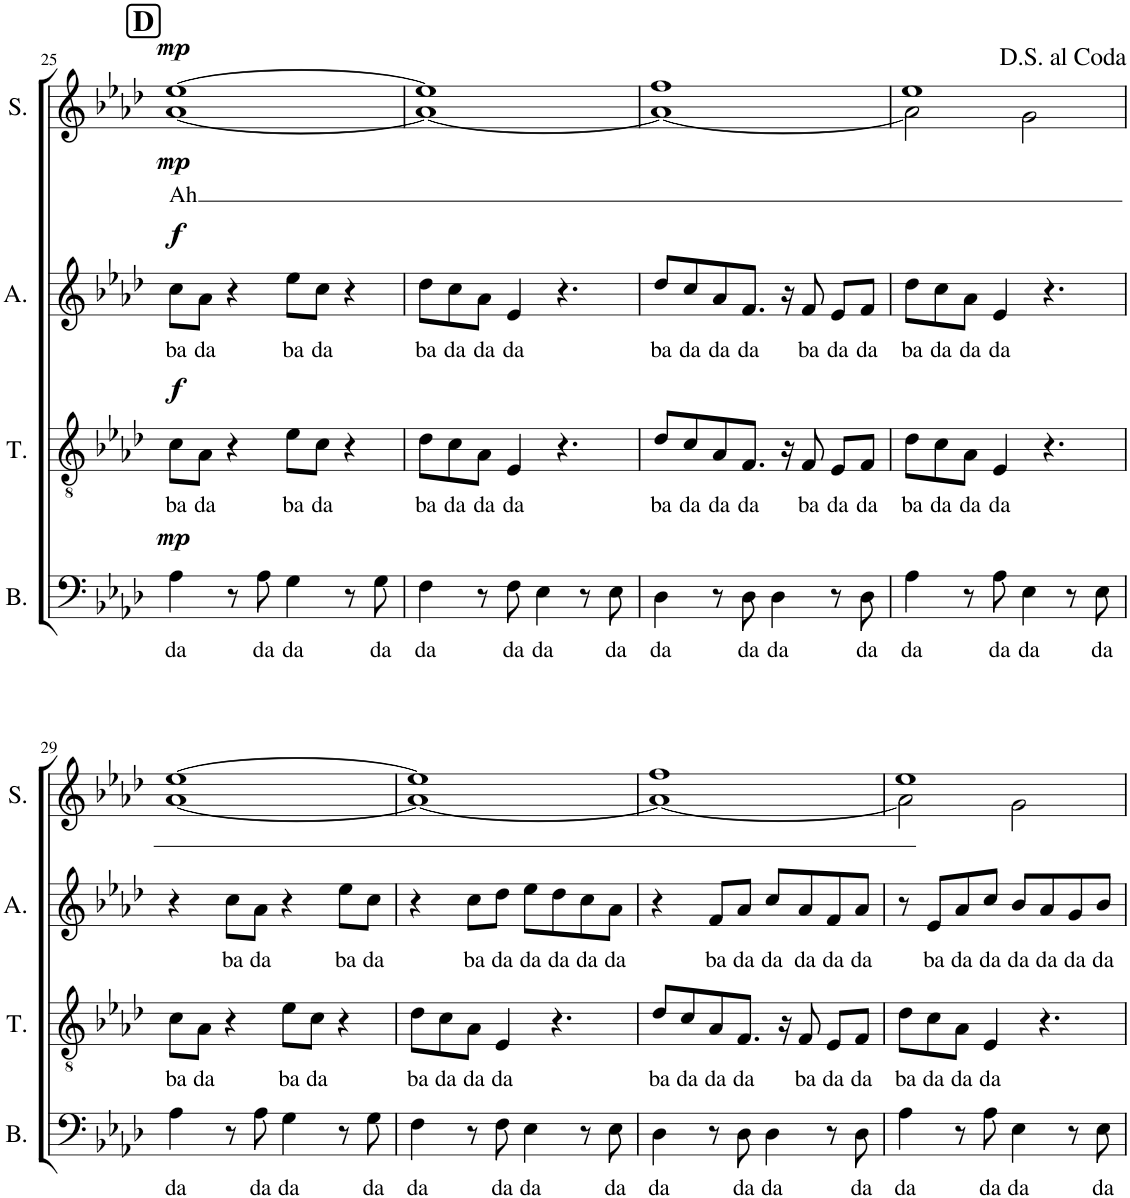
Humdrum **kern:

**kern	**text	**dynam	**kern	**text	**dynam	**kern	**text	**dynam	**kern	**text	**dynam
*part4	*part4	*part4	*part3	*part3	*part3	*part2	*part2	*part2	*part1	*part1	*part1
*staff4	*staff4	*staff4	*staff3	*staff3	*staff3	*staff2	*staff2	*staff2	*staff1	*staff1	*staff1
*I"Bass	*	*	*I"Tenor	*	*	*I"Alto	*	*	*I"Soprano	*	*
*I'B.	*	*	*I'T.	*	*	*I'A.	*	*	*I'S.	*	*
!!LO:PB:g=z
*clefF4	*	*	*clefGv2	*	*	*clefG2	*	*	*clefG2	*	*
*k[b-e-a-d-]	*	*	*k[b-e-a-d-]	*	*	*k[b-e-a-d-]	*	*	*k[b-e-a-d-]	*	*
*M4/4	*	*	*M4/4	*	*	*M4/4	*	*	*M4/4	*	*
!!LO:REH:place=s1:a:B:cj:fs=14:t=D
=25	=25	=25	=25	=25	=25	=25	=25	=25	=25	=25	=25
!	!LO:LY:b	!LO:DY:a	!	!LO:LY:b	!LO:DY:a	!	!LO:LY:b	!LO:DY:a	!	!LO:LY:b	!LO:DY:a
*	*	*	*	*	*	*	*	*	*^	*	*
!	!	!	!	!	!	!	!	!	!	!	!	!LO:DY:n=1:b
4A-\	da	mp	8c\L	ba	f	8cc\L	ba	f	[1ee-	[1a-	Ah	mp mp
!	!	!	!	!LO:LY:b	!	!	!LO:LY:b	!	!	!	!	!
.	.	.	8A-\J	da	.	8a-\J	da	.	.	.	.	.
8r	.	.	4r	.	.	4r	.	.	.	.	.	.
!	!LO:LY:b	!	!	!	!	!	!	!	!	!	!	!
8A-\	da	.	.	.	.	.	.	.	.	.	.	.
!	!LO:LY:b	!	!	!LO:LY:b	!	!	!LO:LY:b	!	!	!	!	!
4G\	da	.	8e-\L	ba	.	8ee-\L	ba	.	.	.	.	.
!	!	!	!	!LO:LY:b	!	!	!LO:LY:b	!	!	!	!	!
.	.	.	8c\J	da	.	8cc\J	da	.	.	.	.	.
8r	.	.	4r	.	.	4r	.	.	.	.	.	.
!	!LO:LY:b	!	!	!	!	!	!	!	!	!	!	!
8G\	da	.	.	.	.	.	.	.	.	.	.	.
=26	=26	=26	=26	=26	=26	=26	=26	=26	=26	=26	=26	=26
!	!LO:LY:b	!	!	!LO:LY:b	!	!	!LO:LY:b	!	!	!	!	!
4F\	da	.	8d-\L	ba	.	8dd-\L	ba	.	1ee-]	1a-_	.	.
!	!	!	!	!LO:LY:b	!	!	!LO:LY:b	!	!	!	!	!
.	.	.	8c\	da	.	8cc\	da	.	.	.	.	.
!	!	!	!	!LO:LY:b	!	!	!LO:LY:b	!	!	!	!	!
8r	.	.	8A-\J	da	.	8a-\J	da	.	.	.	.	.
!	!LO:LY:b	!	!	!LO:LY:b	!	!	!LO:LY:b	!	!	!	!	!
8F\	da	.	4E-/	da	.	4e-/	da	.	.	.	.	.
!	!LO:LY:b	!	!	!	!	!	!	!	!	!	!	!
4E-\	da	.	.	.	.	.	.	.	.	.	.	.
.	.	.	4.r	.	.	4.r	.	.	.	.	.	.
8r	.	.	.	.	.	.	.	.	.	.	.	.
!	!LO:LY:b	!	!	!	!	!	!	!	!	!	!	!
8E-\	da	.	.	.	.	.	.	.	.	.	.	.
=27	=27	=27	=27	=27	=27	=27	=27	=27	=27	=27	=27	=27
!	!LO:LY:b	!	!	!LO:LY:b	!	!	!LO:LY:b	!	!	!	!	!
4D-\	da	.	8d-/L	ba	.	8dd-/L	ba	.	1ff	1a-_	.	.
!	!	!	!	!LO:LY:b	!	!	!LO:LY:b	!	!	!	!	!
.	.	.	8c/	da	.	8cc/	da	.	.	.	.	.
!	!	!	!	!LO:LY:b	!	!	!LO:LY:b	!	!	!	!	!
8r	.	.	8A-/	da	.	8a-/	da	.	.	.	.	.
!	!LO:LY:b	!	!	!LO:LY:b	!	!	!LO:LY:b	!	!	!	!	!
8D-\	da	.	8.F/J	da	.	8.f/J	da	.	.	.	.	.
!	!LO:LY:b	!	!	!	!	!	!	!	!	!	!	!
4D-\	da	.	.	.	.	.	.	.	.	.	.	.
.	.	.	16r	.	.	16r	.	.	.	.	.	.
!	!	!	!	!LO:LY:b	!	!	!LO:LY:b	!	!	!	!	!
.	.	.	8F/	ba	.	8f/	ba	.	.	.	.	.
!	!	!	!	!LO:LY:b	!	!	!LO:LY:b	!	!	!	!	!
8r	.	.	8E-/L	da	.	8e-/L	da	.	.	.	.	.
!	!LO:LY:b	!	!	!LO:LY:b	!	!	!LO:LY:b	!	!	!	!	!
8D-\	da	.	8F/J	da	.	8f/J	da	.	.	.	.	.
=28	=28	=28	=28	=28	=28	=28	=28	=28	=28	=28	=28	=28
!	!LO:LY:b	!	!	!LO:LY:b	!	!	!LO:LY:b	!	!	!	!	!
4A-\	da	.	8d-\L	ba	.	8dd-\L	ba	.	1ee-	2a-\]	.	.
!	!	!	!	!LO:LY:b	!	!	!LO:LY:b	!	!	!	!	!
.	.	.	8c\	da	.	8cc\	da	.	.	.	.	.
!	!	!	!	!LO:LY:b	!	!	!LO:LY:b	!	!	!	!	!
8r	.	.	8A-\J	da	.	8a-\J	da	.	.	.	.	.
!	!LO:LY:b	!	!	!LO:LY:b	!	!	!LO:LY:b	!	!	!	!	!
8A-\	da	.	4E-/	da	.	4e-/	da	.	.	.	.	.
!	!LO:LY:b	!	!	!	!	!	!	!	!	!	!	!
4E-\	da	.	.	.	.	.	.	.	.	2g\	.	.
.	.	.	4.r	.	.	4.r	.	.	.	.	.	.
8r	.	.	.	.	.	.	.	.	.	.	.	.
!	!LO:LY:b	!	!	!	!	!	!	!	!	!	!	!
8E-\	da	.	.	.	.	.	.	.	.	.	.	.
!!LO:LB:g=z	!!
=29	=29	=29	=29	=29	=29	=29	=29	=29	=29	=29	=29	=29
!	!LO:LY:b	!	!	!LO:LY:b	!	!	!	!	!	!	!	!
4A-\	da	.	8c\L	ba	.	4r	.	.	[1ee-	[1a-	.	.
!	!	!	!	!LO:LY:b	!	!	!	!	!	!	!	!
.	.	.	8A-\J	da	.	.	.	.	.	.	.	.
!	!	!	!	!	!	!	!LO:LY:b	!	!	!	!	!
8r	.	.	4r	.	.	8cc\L	ba	.	.	.	.	.
!	!LO:LY:b	!	!	!	!	!	!LO:LY:b	!	!	!	!	!
8A-\	da	.	.	.	.	8a-\J	da	.	.	.	.	.
!	!LO:LY:b	!	!	!LO:LY:b	!	!	!	!	!	!	!	!
4G\	da	.	8e-\L	ba	.	4r	.	.	.	.	.	.
!	!	!	!	!LO:LY:b	!	!	!	!	!	!	!	!
.	.	.	8c\J	da	.	.	.	.	.	.	.	.
!	!	!	!	!	!	!	!LO:LY:b	!	!	!	!	!
8r	.	.	4r	.	.	8ee-\L	ba	.	.	.	.	.
!	!LO:LY:b	!	!	!	!	!	!LO:LY:b	!	!	!	!	!
8G\	da	.	.	.	.	8cc\J	da	.	.	.	.	.
=30	=30	=30	=30	=30	=30	=30	=30	=30	=30	=30	=30	=30
!	!LO:LY:b	!	!	!LO:LY:b	!	!	!	!	!	!	!	!
4F\	da	.	8d-\L	ba	.	4r	.	.	1ee-]	1a-_	.	.
!	!	!	!	!LO:LY:b	!	!	!	!	!	!	!	!
.	.	.	8c\	da	.	.	.	.	.	.	.	.
!	!	!	!	!LO:LY:b	!	!	!LO:LY:b	!	!	!	!	!
8r	.	.	8A-\J	da	.	8cc\L	ba	.	.	.	.	.
!	!LO:LY:b	!	!	!LO:LY:b	!	!	!LO:LY:b	!	!	!	!	!
8F\	da	.	4E-/	da	.	8dd-\J	da	.	.	.	.	.
!	!LO:LY:b	!	!	!	!	!	!LO:LY:b	!	!	!	!	!
4E-\	da	.	.	.	.	8ee-\L	da	.	.	.	.	.
!	!	!	!	!	!	!	!LO:LY:b	!	!	!	!	!
.	.	.	4.r	.	.	8dd-\	da	.	.	.	.	.
!	!	!	!	!	!	!	!LO:LY:b	!	!	!	!	!
8r	.	.	.	.	.	8cc\	da	.	.	.	.	.
!	!LO:LY:b	!	!	!	!	!	!LO:LY:b	!	!	!	!	!
8E-\	da	.	.	.	.	8a-\J	da	.	.	.	.	.
=31	=31	=31	=31	=31	=31	=31	=31	=31	=31	=31	=31	=31
!	!LO:LY:b	!	!	!LO:LY:b	!	!	!	!	!	!	!	!
4D-\	da	.	8d-/L	ba	.	4r	.	.	1ff	1a-_	.	.
!	!	!	!	!LO:LY:b	!	!	!	!	!	!	!	!
.	.	.	8c/	da	.	.	.	.	.	.	.	.
!	!	!	!	!LO:LY:b	!	!	!LO:LY:b	!	!	!	!	!
8r	.	.	8A-/	da	.	8f/L	ba	.	.	.	.	.
!	!LO:LY:b	!	!	!LO:LY:b	!	!	!LO:LY:b	!	!	!	!	!
8D-\	da	.	8.F/J	da	.	8a-/J	da	.	.	.	.	.
!	!LO:LY:b	!	!	!	!	!	!LO:LY:b	!	!	!	!	!
4D-\	da	.	.	.	.	8cc/L	da	.	.	.	.	.
.	.	.	16r	.	.	.	.	.	.	.	.	.
!	!	!	!	!LO:LY:b	!	!	!LO:LY:b	!	!	!	!	!
.	.	.	8F/	ba	.	8a-/	da	.	.	.	.	.
!	!	!	!	!LO:LY:b	!	!	!LO:LY:b	!	!	!	!	!
8r	.	.	8E-/L	da	.	8f/	da	.	.	.	.	.
!	!LO:LY:b	!	!	!LO:LY:b	!	!	!LO:LY:b	!	!	!	!	!
8D-\	da	.	8F/J	da	.	8a-/J	da	.	.	.	.	.
=32	=32	=32	=32	=32	=32	=32	=32	=32	=32	=32	=32	=32
!	!LO:LY:b	!	!	!LO:LY:b	!	!	!	!	!	!	!	!
4A-\	da	.	8d-\L	ba	.	8r	.	.	1ee-	2a-\]	.	.
!	!	!	!	!LO:LY:b	!	!	!LO:LY:b	!	!	!	!	!
.	.	.	8c\	da	.	8e-/L	ba	.	.	.	.	.
!	!	!	!	!LO:LY:b	!	!	!LO:LY:b	!	!	!	!	!
8r	.	.	8A-\J	da	.	8a-/	da	.	.	.	.	.
!	!LO:LY:b	!	!	!LO:LY:b	!	!	!LO:LY:b	!	!	!	!	!
8A-\	da	.	4E-/	da	.	8cc/J	da	.	.	.	.	.
!	!LO:LY:b	!	!	!	!	!	!LO:LY:b	!	!	!	!	!
4E-\	da	.	.	.	.	8b-/L	da	.	.	2g\	.	.
!	!	!	!	!	!	!	!LO:LY:b	!	!	!	!	!
.	.	.	4.r	.	.	8a-/	da	.	.	.	.	.
!	!	!	!	!	!	!	!LO:LY:b	!	!	!	!	!
8r	.	.	.	.	.	8g/	da	.	.	.	.	.
!	!LO:LY:b	!	!	!	!	!	!LO:LY:b	!	!	!	!	!
8E-\	da	.	.	.	.	8b-/J	da	.	.	.	.	.
*	*	*	*	*	*	*	*	*	*v	*v	*	*
=	=	=	=	=	=	=	=	=	=	=	=
*-	*-	*-	*-	*-	*-	*-	*-	*-	*-	*-	*-
